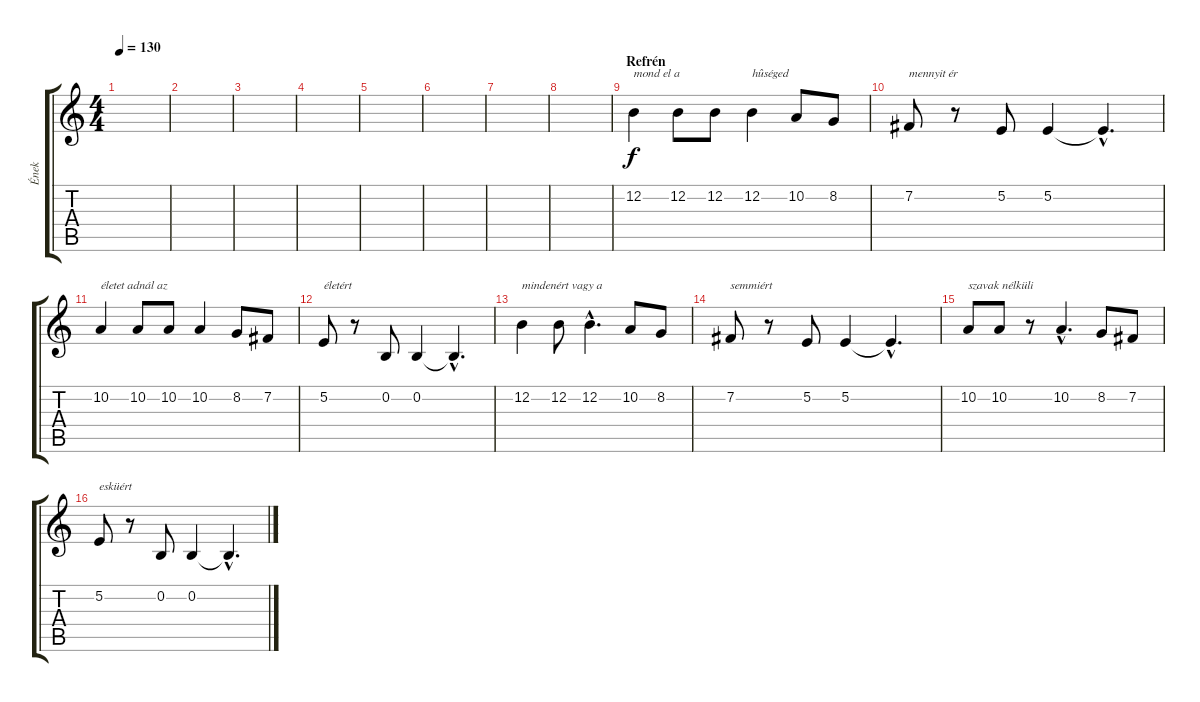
\track ("Ének" "Ének") {instrument lead6voice}
\staff {score tabs}
\tuning (E4 B3 G3 D3 A2 E2) {hide}
\ts (4 4)
\tempo 130
\clef g2
\ks c
|
|
|
|
|
|
|
|
\section ("" "Refrén")
12.2.4{txt "mond el a "} 12.2.8 12.2.8 12.2.4{txt "hûséged"} 10.2.8 8.2.8 |
7.2.8{txt "mennyit ér"} r.8 5.2.8 5.2.4 5.2{hac t}.4{d} |
10.2.4{txt "életet adnál az "} 10.2.8 10.2.8 10.2.4 8.2.8 7.2.8 |
5.2.8{txt "életért"} r.8 0.2.8 0.2.4 0.2{hac t}.4{d} |
12.2.4{txt "mindenért vagy a "} 12.2.8 12.2{hac}.4{d} 10.2.8 8.2.8 |
7.2.8{txt "semmiért"} r.8 5.2.8 5.2.4 5.2{hac t}.4{d} |
10.2.8{txt "szavak nélküli"} 10.2.8 r.8 10.2{hac}.4{d} 8.2.8 7.2.8 |
5.2.8{txt "esküért"} r.8 0.2.8 0.2.4 0.2{hac t}.4{d}
